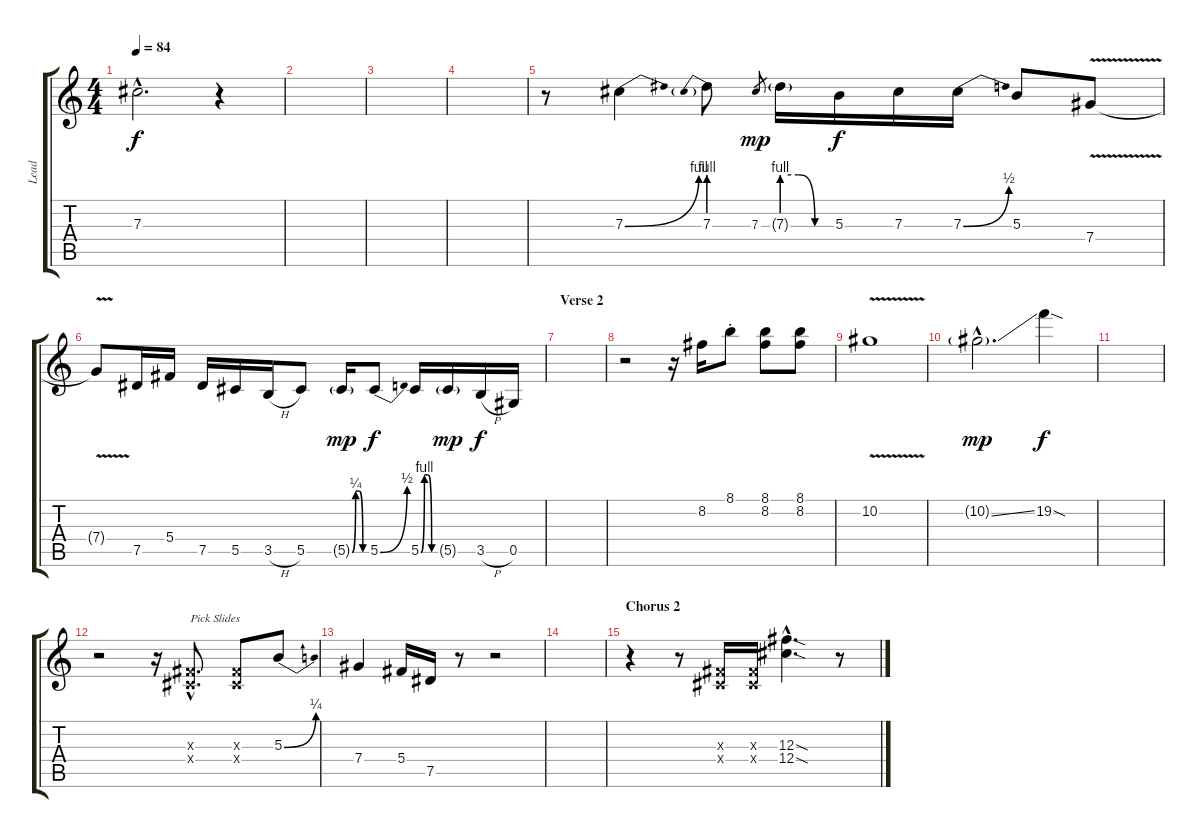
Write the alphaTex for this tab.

\track ("Lead" "Lead") {instrument distortionguitar}
\staff {score tabs}
\tuning (Eb4 Bb3 Gb3 Db3 Ab2 Eb2) {hide}
\ts (4 4)
\tempo 84
\clef g2
\ks c
7.3{hac}.2{d dy f} r.4 |
|
|
|
r.8 7.3{be (bend 0 0 60 4)}.4 7.3{be (prebend 0 4 60 4)}.8 7.3.8{gr dy mp} 7.3{be (custom 0 4 20 4 40 0 60 0) g}.16 5.3.16{dy f} 7.3.16 7.3{be (bend 0 0 60 2)}.16 5.3.8 7.4{v}.8 |
7.4{t}.8 7.5.16 5.4.16 7.5.16 5.5.16 3.5{h}.16 5.5.8 5.5{be (custom 0 0 15 1 30 1 45 0 60 0) g}.16{dy mp} 5.5{be (bend 0 0 60 2)}.8{dy f} 5.5{be (custom 0 0 15 4 30 4 45 0 60 0)}.16 5.5{g}.16{dy mp} 3.5{h}.16{dy f} 0.5.16 |
\section ("" "Verse 2")
|
r.2 r.16 8.2.16 8.1{st}.8 (8.1 8.2).8 (8.1 8.2).8 |
10.2{v}.1 |
10.2{ss g hac}.2{d dy mp} 19.2{sod}.4{dy f} |
|
r.2 r.16 (0.3{hac x} 0.4{hac x}).8{d txt "Pick Slides" instrument guitarfretnoise} (0.3{x} 0.4{x}).8 5.3{be (bend 0 0 60 1)}.8{instrument distortionguitar} |
7.4.4 5.4.16 7.5.16 r.8 r.2 |
|
\section ("" "Chorus 2")
r.4 r.8 (0.3{x} 0.4{x}).16 (0.3{x} 0.4{x}).16 (12.3{sod hac} 12.4{sod hac}).4{d} r.8
